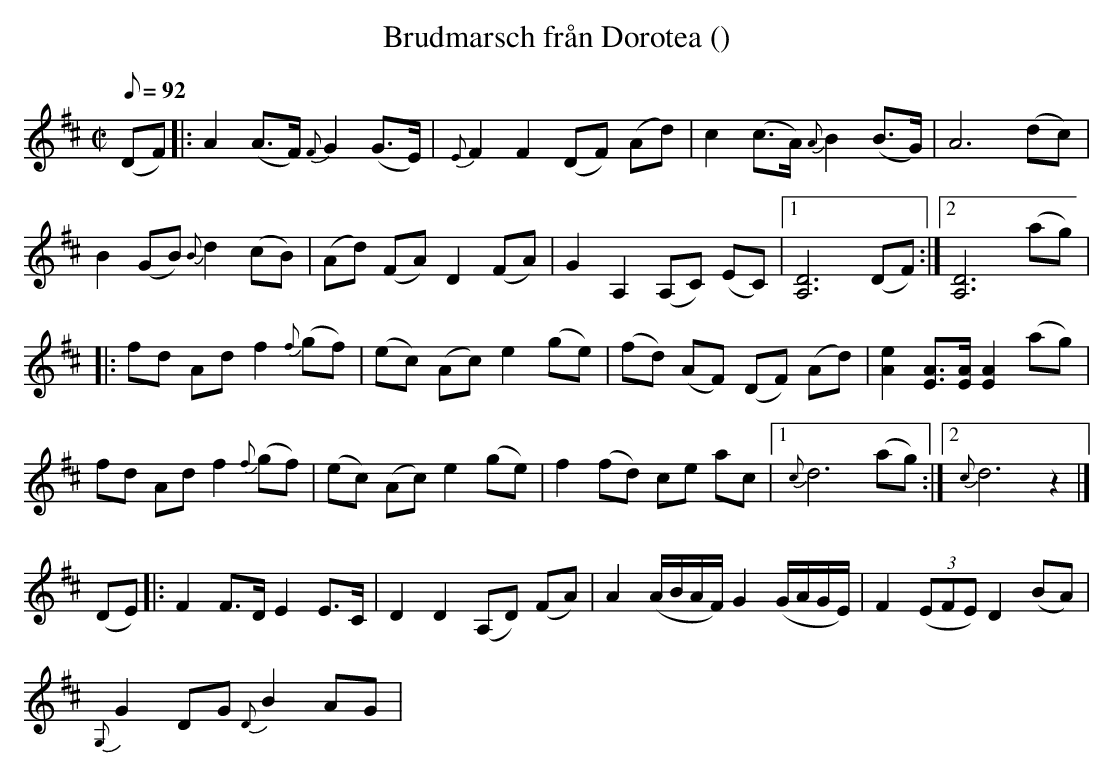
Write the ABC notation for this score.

X:1
T: Brudmarsch från Dorotea ()
M: C|
L: 1/8
K: D
Q: 92
v:1
(DF) |: A2(A>F) {F}G2(G>E) | {E}F2F2 (DF) (Ad) | c2(c>A) {A}B2(B>G) | A6(dc) |
B2(GB) {B}d2(cB) | (Ad) (FA) D2(FA) | G2A,2 (A,C) (EC) |1 [A,D]6(DF) :|2 [A,D]6(ag) |
|: fd Ad f2{f}(gf) | (ec) (Ac) e2(ge) | (fd) (AF) (DF) (Ad) | [Ae]2[EA]>[EA] [EA]2(ag) |
fd Ad f2{f}(gf) | (ec) (Ac) e2(ge) | f2 (fd) ce ac |1 {c}d6(ag) :|2 {c}d6z2 |]
v:2
(DE) |: F2F>D E2E>C | D2D2 (A,D) (FA) | A2(A/B/A/F/) G2(G/A/G/E/) | F2 (3(EFE) D2(BA) |
{G,}G2DG {D}B2AG |
